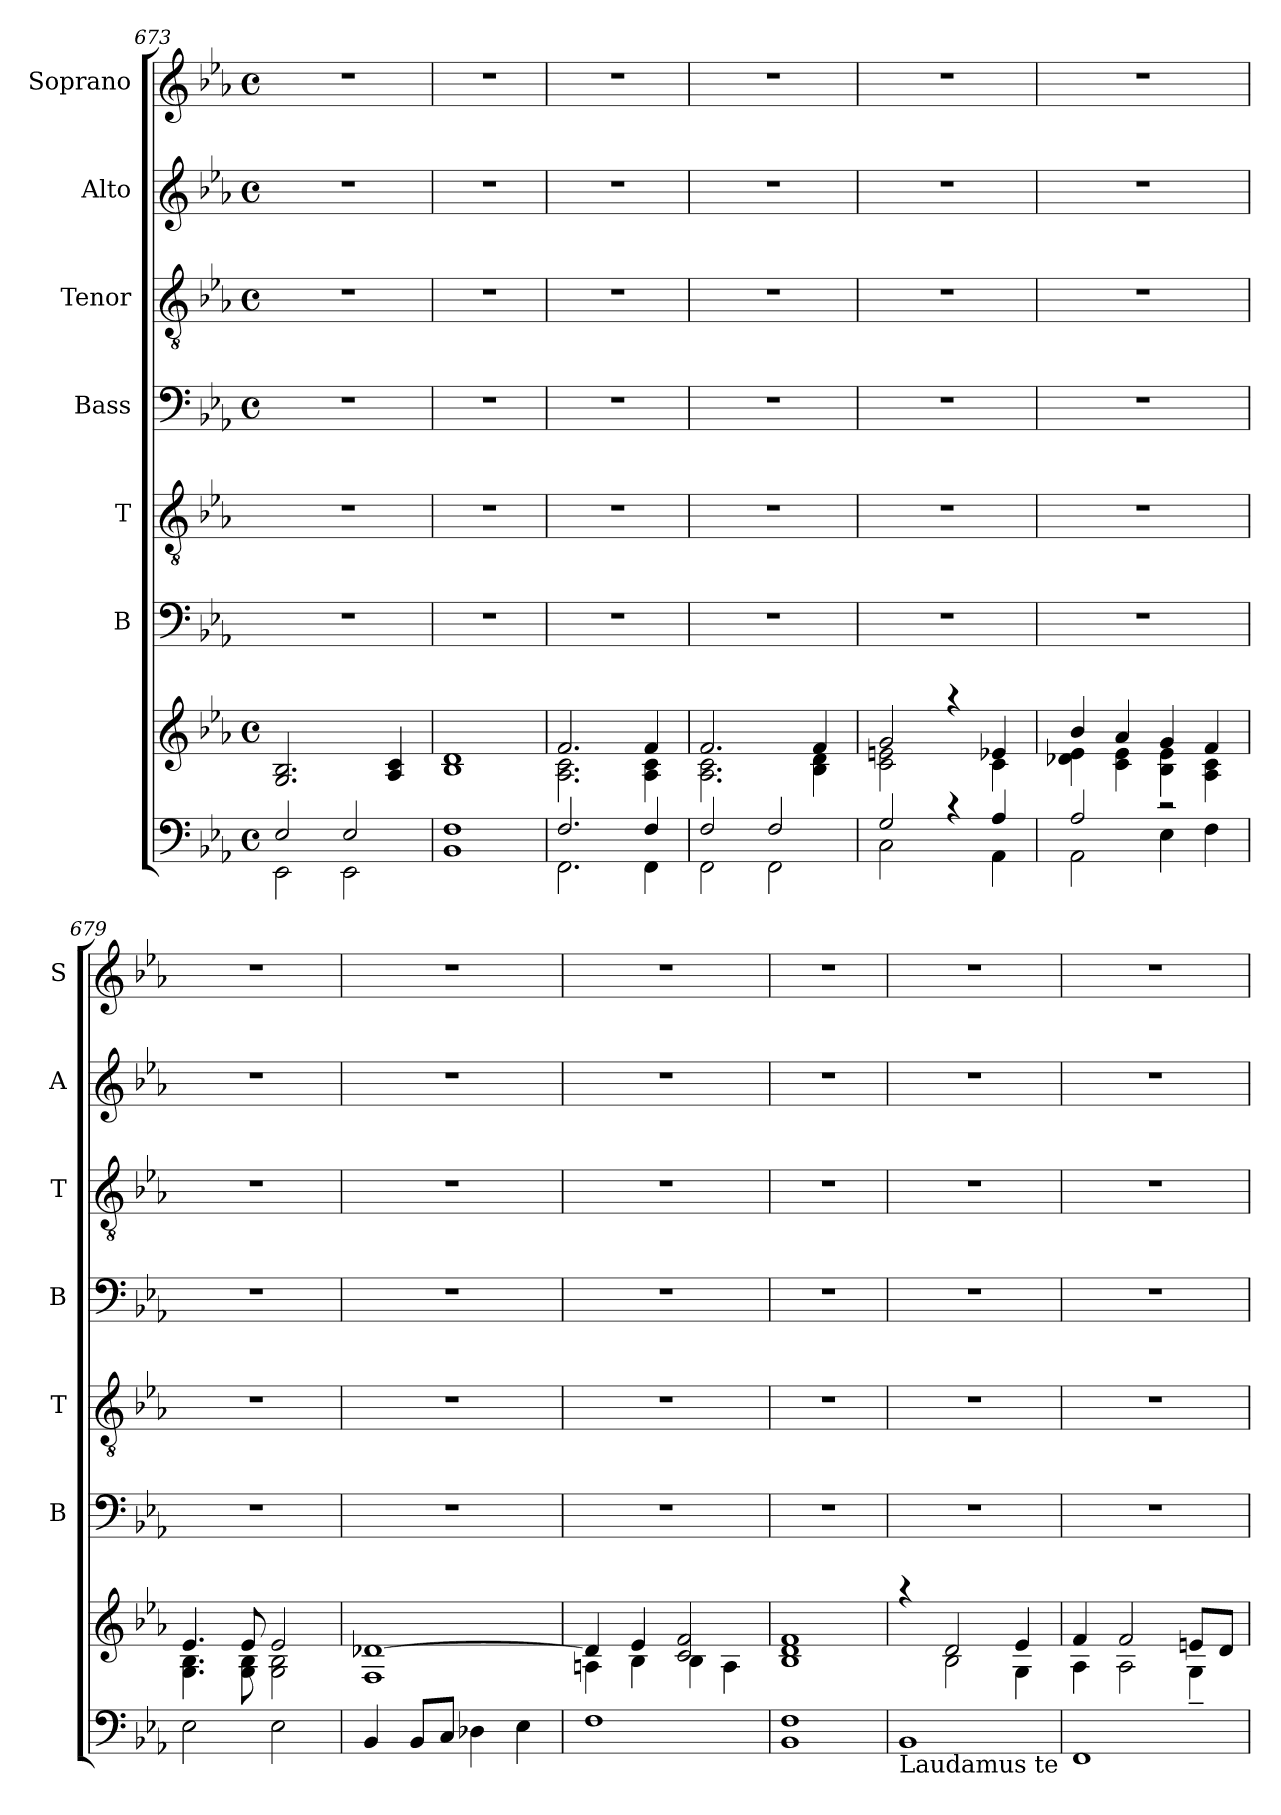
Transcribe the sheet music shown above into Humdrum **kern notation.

**kern	**kern	**kern	**kern	**kern	**kern	**kern	**kern
*part8	*part7	*part6	*part5	*part4	*part3	*part2	*part1
*staff8	*staff7	*staff6	*staff5	*staff4	*staff3	*staff2	*staff1
*	*	*I"B	*I"T	*I"Bass	*I"Tenor	*I"Alto	*I"Soprano
*	*	*I'B	*I'T	*I'B	*I'T	*I'A	*I'S
*clefF4	*clefG2	*clefF4	*clefGv2	*clefF4	*clefGv2	*clefG2	*clefG2
*k[b-e-a-]	*k[b-e-a-]	*k[b-e-a-]	*k[b-e-a-]	*k[b-e-a-]	*k[b-e-a-]	*k[b-e-a-]	*k[b-e-a-]
*E-:	*E-:	*E-:	*E-:	*E-:	*E-:	*E-:	*E-:
*M4/4	*M4/4	*	*	*M4/4	*M4/4	*M4/4	*M4/4
*met(c)	*met(c)	*	*	*met(c)	*met(c)	*met(c)	*met(c)
=673	=673	=673	=673	=673	=673	=673	=673
*^	*	*	*	*	*	*	*
2E-/	2EE-\	2.G/ 2.B-/	1r	1r	1r	1r	1r	1r
2E-/	2EE-\	.	.	.	.	.	.	.
.	.	4A-/ 4c/	.	.	.	.	.	.
*v	*v	*	*	*	*	*	*	*
=674	=674	=674	=674	=674	=674	=674	=674
1BB- 1F	1B- 1d	1r	1r	1r	1r	1r	1r
=675	=675	=675	=675	=675	=675	=675	=675
*^	*^	*	*	*	*	*	*
2.F/	2.FF\	2.f/	2.A-\ 2.c\	1r	1r	1r	1r	1r	1r
4F/	4FF\	4f/	4A-\ 4c\	.	.	.	.	.	.
=676	=676	=676	=676	=676	=676	=676	=676	=676	=676
2F/	2FF\	2.f/	2.A-\ 2.c\	1r	1r	1r	1r	1r	1r
2F/	2FF\	.	.	.	.	.	.	.	.
.	.	4f/	4B-\ 4d\	.	.	.	.	.	.
=677	=677	=677	=677	=677	=677	=677	=677	=677	=677
2G/	2C\	2g/	2c\ 2en\	1r	1r	1r	1r	1r	1r
4rc	4ryy	4raa	4ryy	.	.	.	.	.	.
4A-/	4AA-\	4e-X/	4c\	.	.	.	.	.	.
!!LO:LB:g=z
=678	=678	=678	=678	=678	=678	=678	=678	=678	=678
2A-/	2AA-\	4b-/	4d-X\ 4e-\	1r	1r	1r	1r	1r	1r
.	.	4a-/	4c\ 4e-\	.	.	.	.	.	.
2rc	4E-\	4g/	4B-\ 4e-\	.	.	.	.	.	.
.	4F\	4f/	4A-\ 4c\	.	.	.	.	.	.
*v	*v	*	*	*	*	*	*	*	*
=679	=679	=679	=679	=679	=679	=679	=679	=679
2E-\	4.e-/	4.G\ 4.B-\	1r	1r	1r	1r	1r	1r
.	8e-/	8G\ 8B-\	.	.	.	.	.	.
2E-\	2e-/	2G\ 2B-\	.	.	.	.	.	.
*	*v	*v	*	*	*	*	*	*
=680	=680	=680	=680	=680	=680	=680	=680
4BB-/	1F [>1d-X	1r	1r	1r	1r	1r	1r
8BB-/L	.	.	.	.	.	.	.
8C/J	.	.	.	.	.	.	.
4D-X\	.	.	.	.	.	.	.
4E-\	.	.	.	.	.	.	.
=681	=681	=681	=681	=681	=681	=681	=681
*	*^	*	*	*	*	*	*
1F	4d-/]	4An\	1r	1r	1r	1r	1r	1r
.	4e-/	4B-\	.	.	.	.	.	.
.	(2c/ 2f/	4B-\	.	.	.	.	.	.
.	.	4A\	.	.	.	.	.	.
*	*v	*v	*	*	*	*	*	*
=682	=682	=682	=682	=682	=682	=682	=682
1BB- 1F	1B- 1d 1f	1r	1r	1r	1r	1r	1r
=683	=683	=683	=683	=683	=683	=683	=683
*	*^	*	*	*	*	*	*
!LO:TX:b:t=Laudamus te	!	!	!	!	!	!	!	!
1BB-	4raa	4ryy	1r	1r	1r	1r	1r	1r
.	2d/	2B-\	.	.	.	.	.	.
.	4e-/	4G\	.	.	.	.	.	.
!!LO:LB:g=z
=684	=684	=684	=684	=684	=684	=684	=684	=684
1FF	4f/	4A-\	1r	1r	1r	1r	1r	1r
.	2f/	2A-\	.	.	.	.	.	.
.	8en/L	4G~<\	.	.	.	.	.	.
.	8d/J	.	.	.	.	.	.	.
*	*v	*v	*	*	*	*	*	*
=	=	=	=	=	=	=	=
*-	*-	*-	*-	*-	*-	*-	*-
